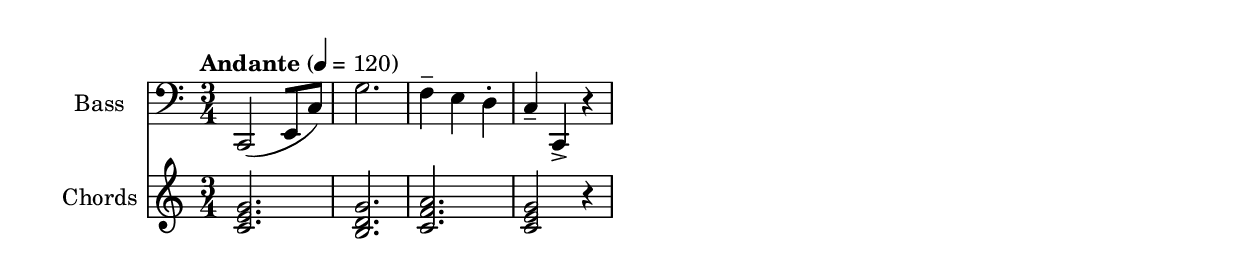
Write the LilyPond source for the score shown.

\version "2.18.2"
\include "event-listener.ly"

<<
  \new Staff = "Bass" \with {
    instrumentName = #"Bass"
  }
  {
    \relative c, {
      \clef "bass"
      \time 3/4
      \tempo "Andante" 4 = 120
      c2([ e8 c'])
      g'2.
      f4-- e d-.
      c4-- c,-> r
    }
  }

  \new Staff = "Chords" \with {
    instrumentName = #"Chords"
  }
  {
    \oneVoice {
      \relative c' {
	\clef "treble"
	\time 3/4
	<< c2. e g >>
	<< g d b >>
	<< c f a >>
	<< g2 e c >>
	r4
      }
    }
  }
>>
